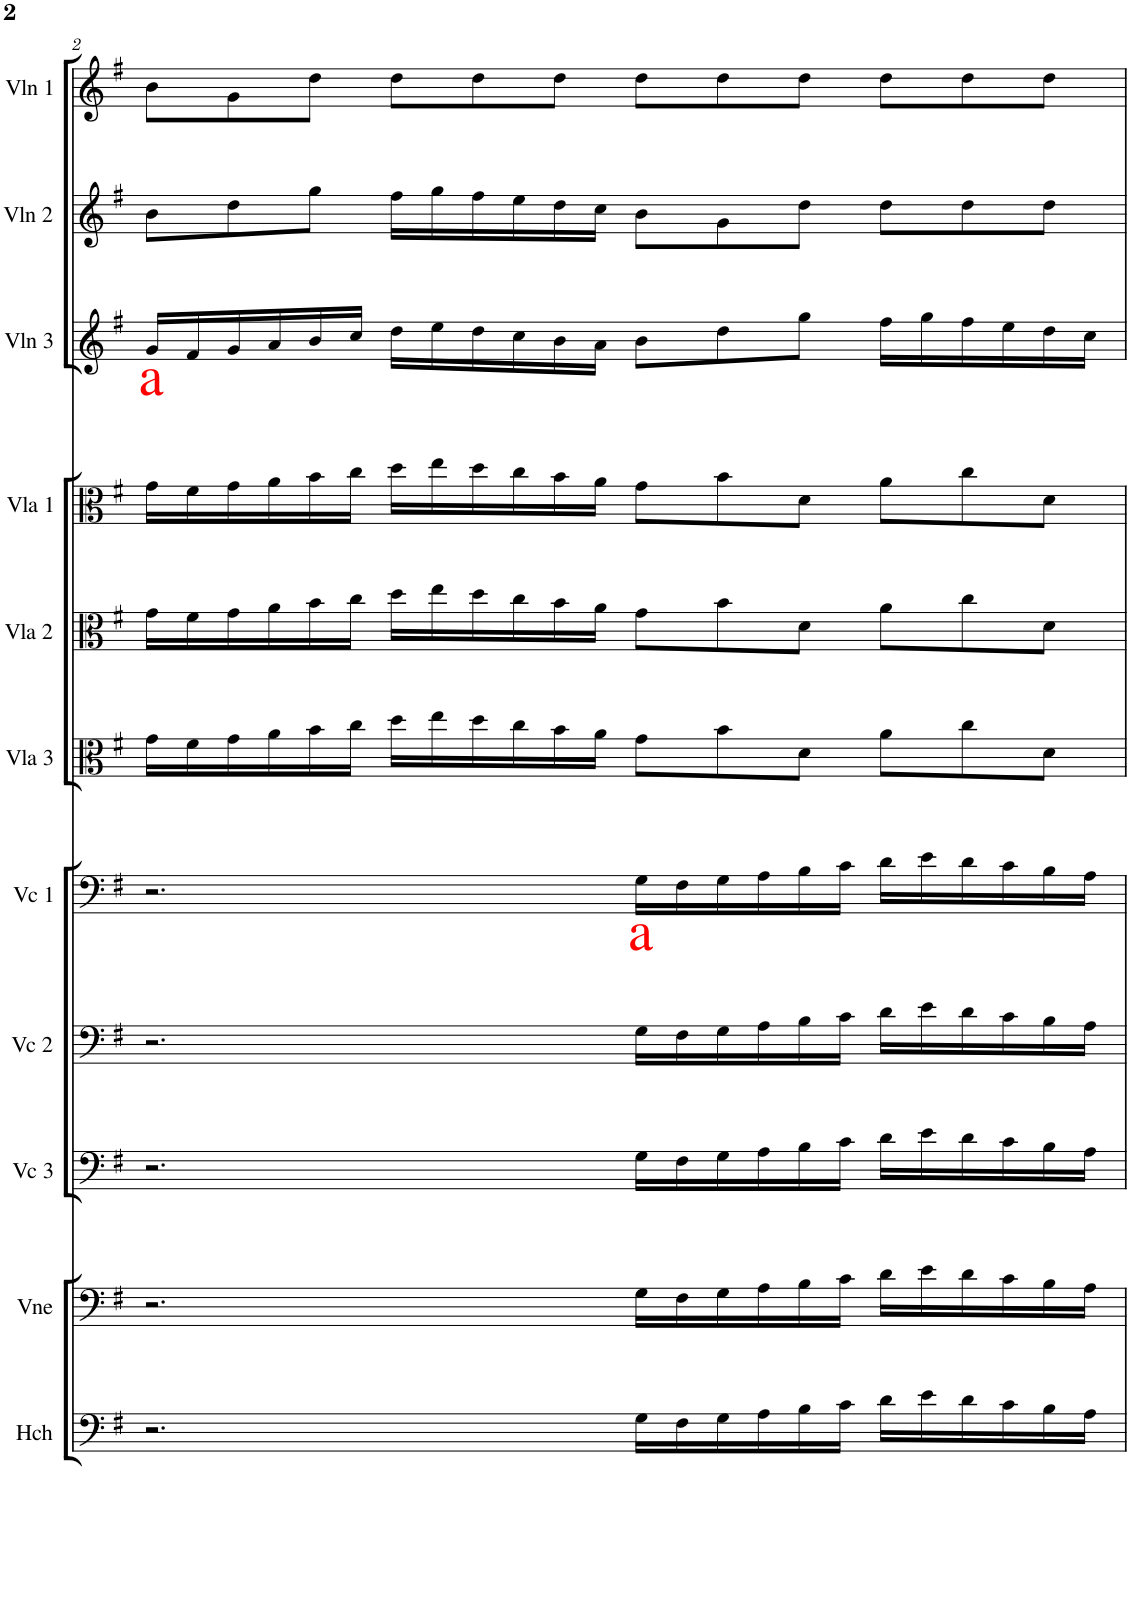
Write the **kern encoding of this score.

**kern	**kern	**kern	**kern	**kern	**text	**kern	**kern	**kern	**kern	**text	**kern	**kern
*part11	*part10	*part9	*part8	*part7	*part7	*part6	*part5	*part4	*part3	*part3	*part2	*part1
*staff11	*staff10	*staff9	*staff8	*staff7	*staff7	*staff6	*staff5	*staff4	*staff3	*staff3	*staff2	*staff1
*I"Harpsichord	*I"Violone	*I"Violoncello 3	*I"Violoncello 2	*I"Violoncello 1	*	*I"Viola 3	*I"Viola 2	*I"Viola 1	*I"Violin 3	*	*I"Violin 2	*I"Violin 1
*I'Hch	*I'Vne	*I'Vc 3	*I'Vc 2	*I'Vc 1	*	*I'Vla 3	*I'Vla 2	*I'Vla 1	*I'Vln 3	*	*I'Vln 2	*I'Vln 1
!!LO:PB:g=z
*clefF4	*clefF4	*clefF4	*clefF4	*clefF4	*	*clefC3	*clefC3	*clefC3	*clefG2	*	*clefG2	*clefG2
*	*Trd7c12	*	*	*	*	*	*	*	*	*	*	*
*k[f#]	*k[f#]	*k[f#]	*k[f#]	*k[f#]	*	*k[f#]	*k[f#]	*k[f#]	*k[f#]	*	*k[f#]	*k[f#]
*M12/8	*M12/8	*M12/8	*M12/8	*M12/8	*	*M12/8	*M12/8	*M12/8	*M12/8	*	*M12/8	*M12/8
=2	=2	=2	=2	=2	=2	=2	=2	=2	=2	=2	=2	=2
!	!	!	!	!	!	!	!	!	!	!LO:LY:b:color=#FF0000	!	!
2.r	2.r	2.r	2.r	2.r	.	16g\LL	16g\LL	16g\LL	16g/LL	a	8b\L	8b\L
.	.	.	.	.	.	16f#\	16f#\	16f#\	16f#/	.	.	.
.	.	.	.	.	.	16g\	16g\	16g\	16g/	.	8dd\	8g\
.	.	.	.	.	.	16a\	16a\	16a\	16a/	.	.	.
.	.	.	.	.	.	16b\	16b\	16b\	16b/	.	8gg\J	8dd\J
.	.	.	.	.	.	16cc\JJ	16cc\JJ	16cc\JJ	16cc/JJ	.	.	.
.	.	.	.	.	.	16dd\LL	16dd\LL	16dd\LL	16dd\LL	.	16ff#\LL	8dd\L
.	.	.	.	.	.	16ee\	16ee\	16ee\	16ee\	.	16gg\	.
.	.	.	.	.	.	16dd\	16dd\	16dd\	16dd\	.	16ff#\	8dd\
.	.	.	.	.	.	16cc\	16cc\	16cc\	16cc\	.	16ee\	.
.	.	.	.	.	.	16b\	16b\	16b\	16b\	.	16dd\	8dd\J
.	.	.	.	.	.	16a\JJ	16a\JJ	16a\JJ	16a\JJ	.	16cc\JJ	.
!	!	!	!	!	!LO:LY:b:color=#FF0000	!	!	!	!	!	!	!
16G\LL	16G\LL	16G\LL	16G\LL	16G\LL	a	8g\L	8g\L	8g\L	8b\L	.	8b\L	8dd\L
16F#\	16F#\	16F#\	16F#\	16F#\	.	.	.	.	.	.	.	.
16G\	16G\	16G\	16G\	16G\	.	8b\	8b\	8b\	8dd\	.	8g\	8dd\
16A\	16A\	16A\	16A\	16A\	.	.	.	.	.	.	.	.
16B\	16B\	16B\	16B\	16B\	.	8d\J	8d\J	8d\J	8gg\J	.	8dd\J	8dd\J
16c\JJ	16c\JJ	16c\JJ	16c\JJ	16c\JJ	.	.	.	.	.	.	.	.
16d\LL	16d\LL	16d\LL	16d\LL	16d\LL	.	8a\L	8a\L	8a\L	16ff#\LL	.	8dd\L	8dd\L
16e\	16e\	16e\	16e\	16e\	.	.	.	.	16gg\	.	.	.
16d\	16d\	16d\	16d\	16d\	.	8cc\	8cc\	8cc\	16ff#\	.	8dd\	8dd\
16c\	16c\	16c\	16c\	16c\	.	.	.	.	16ee\	.	.	.
16B\	16B\	16B\	16B\	16B\	.	8d\J	8d\J	8d\J	16dd\	.	8dd\J	8dd\J
16A\JJ	16A\JJ	16A\JJ	16A\JJ	16A\JJ	.	.	.	.	16cc\JJ	.	.	.
=	=	=	=	=	=	=	=	=	=	=	=	=
*-	*-	*-	*-	*-	*-	*-	*-	*-	*-	*-	*-	*-
